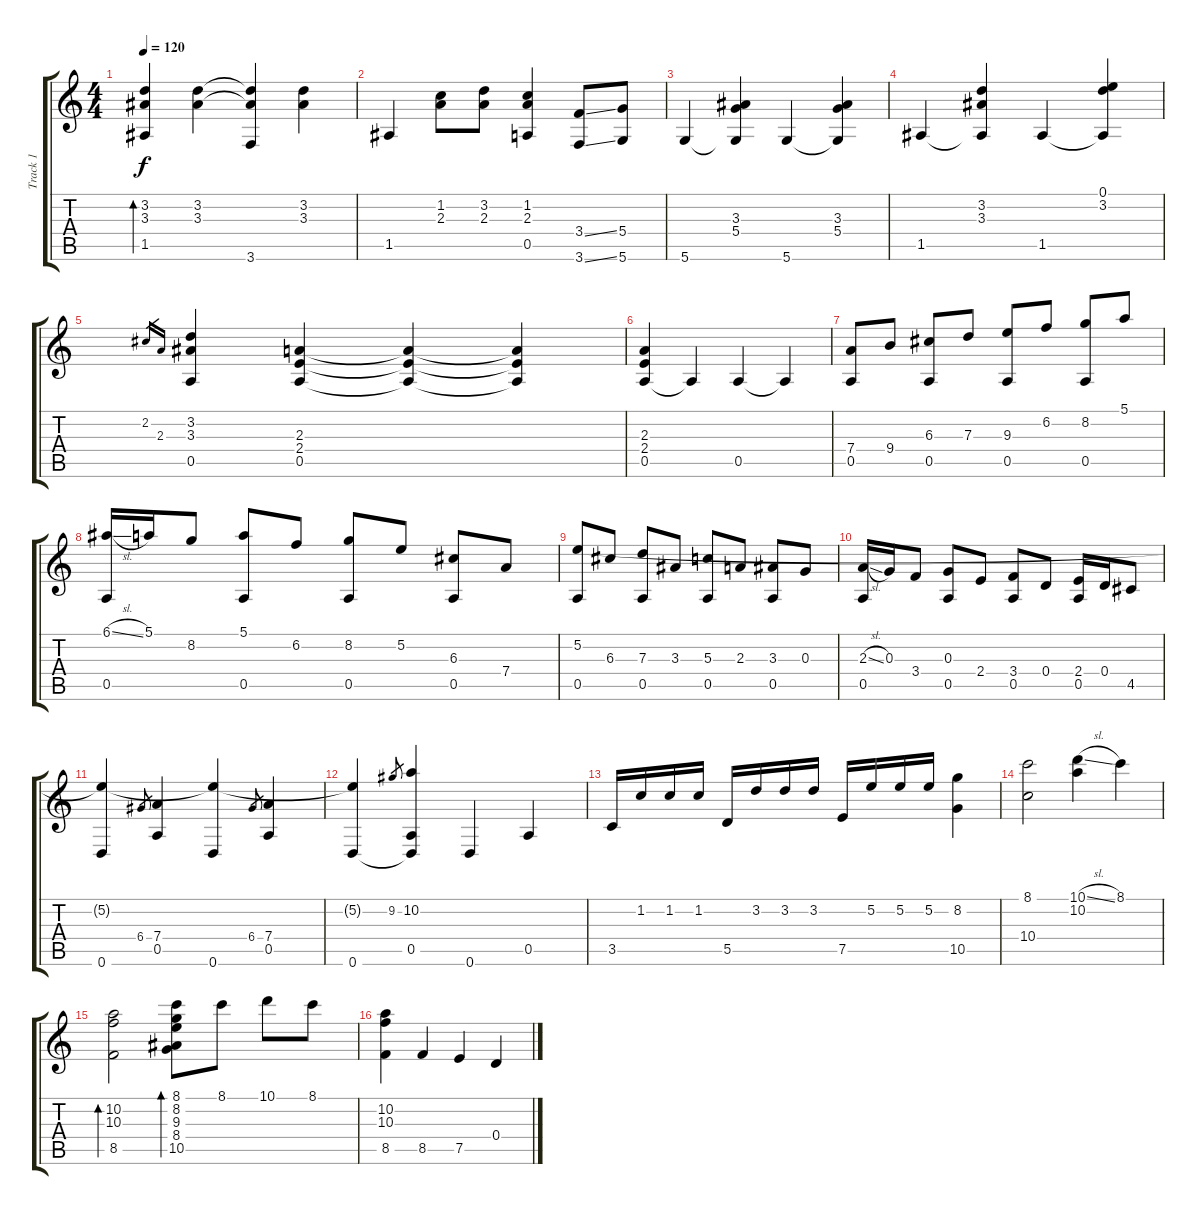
\track ("Track 1" "Track 1") {instrument acousticguitarsteel}
\staff {score tabs}
\tuning (E4 B3 G3 D3 A2 D2) {hide}
\ts (4 4)
\tempo 120
\clef g2
\ks c
(3.2 3.3 1.5).4{bd 480 dy f} (3.2 3.3).4 (3.2{t} 3.3{t} 3.6).4 (3.2 3.3).4 |
1.5.4 (1.2 2.3).8 (3.2 2.3).8 (1.2 2.3 0.5).4 (3.4{ss} 3.6{ss}).8 (5.4 5.6).8 |
5.6.4 (3.3 5.4 5.6{t}).4 5.6.4 (3.3 5.4 5.6{t}).4 |
1.5.4 (3.2 3.3 1.5{t}).4 1.5.4 (0.1 3.2 1.5{t}).4 |
2.2.16{gr} 2.3.16{gr} (3.2 3.3 0.5).4 (2.3 2.4 0.5).4 (2.3{t} 2.4{t} 0.5{t}).4 (2.3{t} 2.4{t} 0.5{t}).4 |
(2.3 2.4 0.5).4 0.5{t}.4 0.5.4 0.5{t}.4 |
(7.4 0.5).8 9.4.8 (6.3 0.5).8 7.3.8 (9.3 0.5).8 6.2.8 (8.2 0.5).8 5.1.8 |
(6.1{sl} 0.5).16 5.1.16 8.2.8 (5.1 0.5).8 6.2.8 (8.2 0.5).8 5.2.8 (6.3 0.5).8 7.4.8 |
(5.2 0.5).8 6.3.8 (7.3 0.5).8 3.3.8 (5.3 0.5).8 2.3.8 (3.3 0.5).8 0.3.8 |
(2.3{sl} 0.5).16 0.3.16 3.4.8 (0.3 0.5).8 2.4.8 (3.4 0.5).8 0.4.8 (2.4 0.5).16 0.4.16 4.5.8 |
(5.2{t} 0.6).4 6.4.8{gr} (7.4 0.5).4 (5.2{t} 0.6).4 6.4.8{gr} (7.4 0.5).4 |
(5.2{t} 0.6).4 9.2.8{gr} (10.2 0.5 0.6{t}).4 0.6.4 0.5.4 |
3.5.16 1.2.16 1.2.16 1.2.16 5.5.16 3.2.16 3.2.16 3.2.16 7.5.16 5.2.16 5.2.16 5.2.16 (8.2 10.5).4 |
(8.1 10.4).2 (10.1{sl} 10.2).4 8.1.4 |
(10.2 10.3 8.5).2{bd 480} (8.1 8.2 9.3 8.4 10.5).8{bd 480} 8.1.8 10.1.8 8.1.8 |
(10.2 10.3 8.5).4 8.5.4 7.5.4 0.4.4
